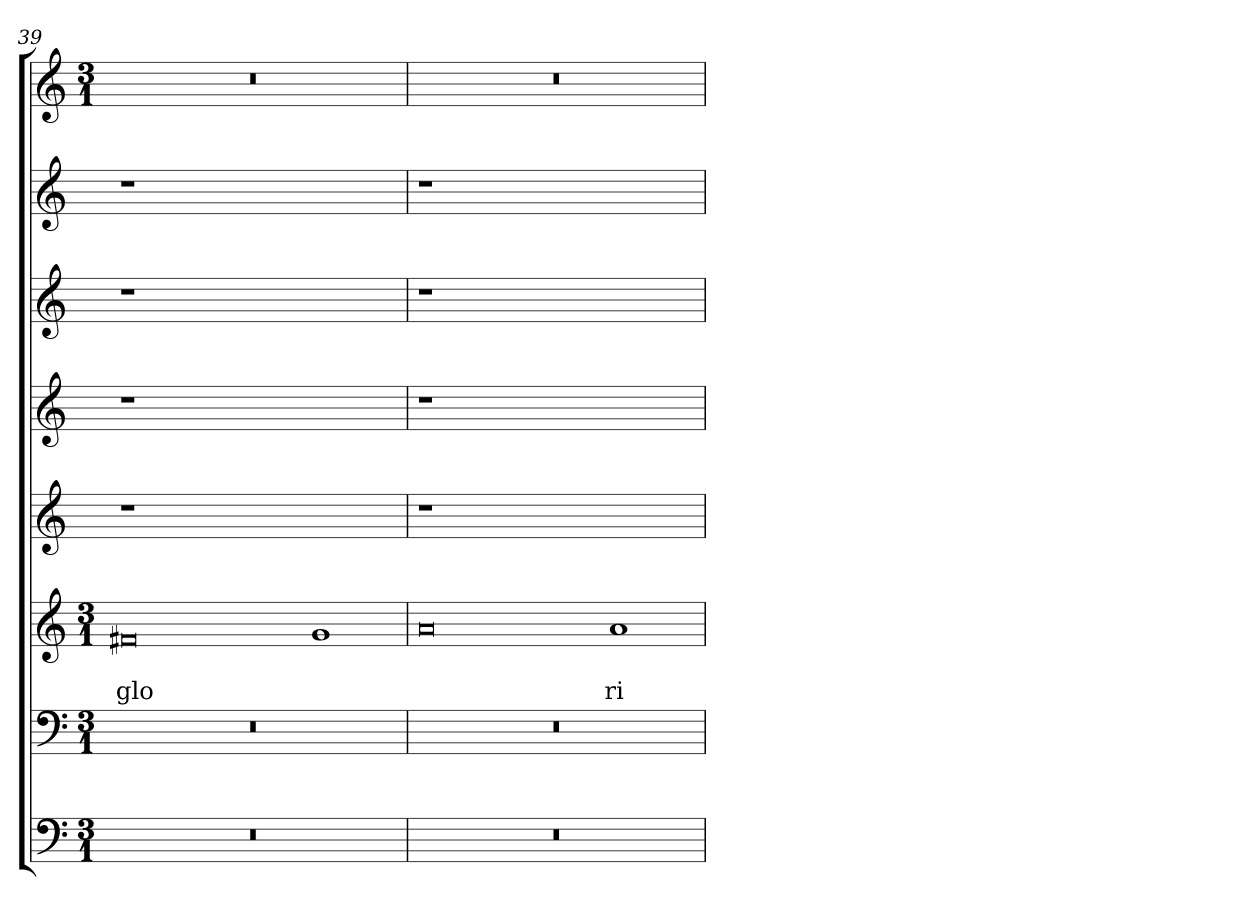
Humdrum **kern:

**kern	**kern	**kern	**text	**text	**kern	**kern	**kern	**kern	**kern
*part8	*part7	*part6	*part6	*part6	*part5	*part4	*part3	*part2	*part1
*staff8	*staff7	*staff6	*staff6	*staff6	*staff5	*staff4	*staff3	*staff2	*staff1
*clefF4	*clefF4	*clefG2	*	*	*clefG2	*clefG2	*clefG2	*clefG2	*clefG2
*k[]	*k[]	*k[]	*	*	*k[]	*k[]	*k[]	*k[]	*k[]
*C:	*C:	*C:	*	*	*C:	*C:	*C:	*C:	*C:
*M3/1	*M3/1	*M3/1	*	*	*	*	*	*	*M3/1
=39	=39	=39	=39	=39	=39	=39	=39	=39	=39
!	!	!	!	!LO:LY:b	!	!	!	!	!
0.r	0.r	0f#X	.	glo	1r	1r	1r	1r	0.r
.	.	.	.	.	0ryy	0ryy	0ryy	0ryy	.
.	.	1g	.	.	.	.	.	.	.
=40	=40	=40	=40	=40	=40	=40	=40	=40	=40
0.r	0.r	0a	.	.	1r	1r	1r	1r	0.r
.	.	.	.	.	0ryy	0ryy	0ryy	0ryy	.
!	!	!	!	!LO:LY:b	!	!	!	!	!
.	.	1a	.	ri	.	.	.	.	.
=	=	=	=	=	=	=	=	=	=
*-	*-	*-	*-	*-	*-	*-	*-	*-	*-
